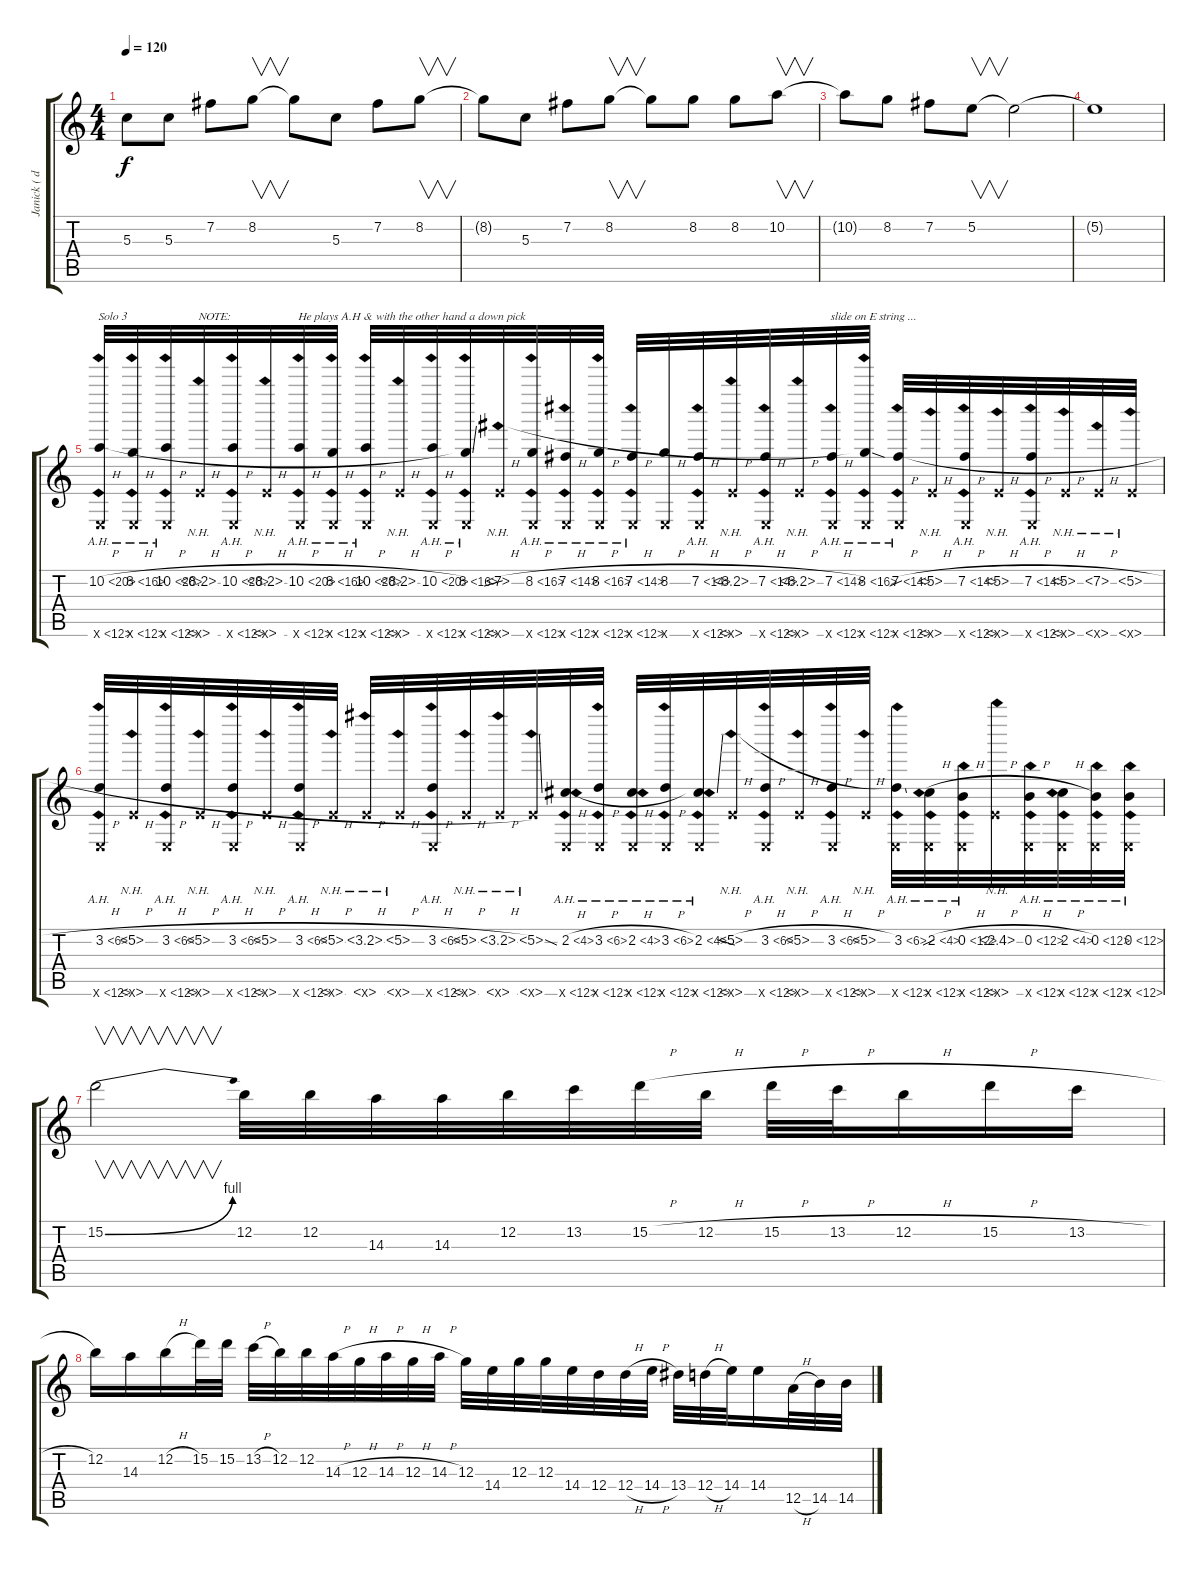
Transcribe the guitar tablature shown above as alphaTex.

\track ("Janick ( distortion )" "Janick ( d") {instrument distortionguitar}
\staff {score tabs}
\tuning (E4 B3 G3 D3 A2 E2) {hide}
\ts (4 4)
\tempo 120
\clef g2
\ks c
5.3.8{dy f} 5.3.8 7.2.8 8.2.8{v} 8.2{t}.8 5.3.8 7.2.8 8.2.8{v} |
8.2{t}.8 5.3.8 7.2.8 8.2.8{v} 8.2{t}.8 8.2.8 8.2.8 10.2.8{v} |
10.2{t}.8 8.2.8 7.2.8 5.2.8{v} 5.2{t}.2 |
5.2{t}.1 |
(10.2{ah 10 h} 0.6{ah 12 x}).32{txt "Solo 3" volume 16} (8.2{ah 8 h} 0.6{ah 12 x}).32 (10.2{ah 10 h} 0.6{ah 12 x}).32 (8.2{nh h} 0.6{nh x}).32{txt "NOTE:"} (10.2{ah 10 h} 0.6{ah 12 x}).32 (8.2{nh h} 0.6{nh x}).32 (10.2{ah 10 h} 0.6{ah 12 x}).32{txt "He plays A.H & with the other hand a down pick"} (8.2{ah 8 h} 0.6{ah 12 x}).32 (10.2{ah 10 h} 0.6{ah 12 x}).32 (8.2{nh h} 0.6{nh x}).32 (10.2{ah 10 h} 0.6{ah 12 x}).32 (8.2{ah 8 ss} 0.6{ah 12 x}).32 (7.2{nh h} 0.6{nh x}).32 (8.2{ah 8 h} 0.6{ah 12 x}).32 (7.2{ah 7 h} 0.6{ah 12 x}).32 (8.2{ah 8 h} 0.6{ah 12 x}).32 (7.2{ah 7 h} 0.6{ah 12 x}).32 (8.2{h} 0.6{x}).32 (7.2{ah 7 h} 0.6{ah 12 x}).32 (8.2{nh h} 0.6{nh x}).32 (7.2{ah 7 h} 0.6{ah 12 x}).32 (8.2{nh h} 0.6{nh x}).32 (7.2{ah 7 h} 0.6{ah 12 x}).32{txt "slide on E string ..."} (8.2{ah 8 ss} 0.6{ah 12 x}).32 (7.2{ah 7 h} 0.6{ah 12 x}).32 (5.2{nh h} 0.6{nh x}).32 (7.2{ah 7 h} 0.6{ah 12 x}).32 (5.2{nh h} 0.6{nh x}).32 (7.2{ah 7 h} 0.6{ah 12 x}).32 (5.2{nh h} 0.6{nh x}).32 (7.2{nh h} 0.6{nh x}).32 (5.2{nh h} 0.6{nh x}).32 |
(3.2{ah 3 h} 0.6{ah 12 x}).32 (5.2{nh h} 0.6{nh x}).32 (3.2{ah 3 h} 0.6{ah 12 x}).32 (5.2{nh h} 0.6{nh x}).32 (3.2{ah 3 h} 0.6{ah 12 x}).32 (5.2{nh h} 0.6{nh x}).32 (3.2{ah 3 h} 0.6{ah 12 x}).32 (5.2{nh h} 0.6{nh x}).32 (3.2{nh h} 0.6{nh x}).32 (5.2{nh h} 0.6{nh x}).32 (3.2{ah 3 h} 0.6{ah 12 x}).32 (5.2{nh h} 0.6{nh x}).32 (3.2{nh h} 0.6{nh x}).32 (5.2{nh ss} 0.6{nh x}).32 (2.2{ah 2 h} 0.6{ah 12 x}).32 (3.2{ah 3 h} 0.6{ah 12 x}).32 (2.2{ah 2 h} 0.6{ah 12 x}).32 (3.2{ah 3 h} 0.6{ah 12 x}).32 (2.2{ah 2 ss} 0.6{ah 12 x}).32 (5.2{nh h} 0.6{nh x}).32 (3.2{ah 3 h} 0.6{ah 12 x}).32 (5.2{nh h} 0.6{nh x}).32 (3.2{ah 3 h} 0.6{ah 12 x}).32 (5.2{nh h} 0.6{nh x}).32 (3.2{ah 3 ss} 0.6{ah 12 x}).32 (2.2{ah 2 h} 0.6{ah 12 x}).32 (0.2{ah 12 h} 0.6{ah 12 x}).32 (2.2{nh h} 0.6{nh x}).32 (0.2{ah 12 h} 0.6{ah 12 x}).32 (2.2{ah 2 h} 0.6{ah 12 x}).32 (0.2{ah 12} 0.6{ah 12 x}).32 (0.2{ah 12} 0.6{ah 12 x}).32 |
15.2{be (bend 0 0 60 4)}.2{v} 12.2.32 12.2.32 14.3.32 14.3.32 12.2.32 13.2.32 15.2{h}.32 12.2{h}.32 15.2{h}.32 13.2{h}.32 12.2{h}.16 15.2{h}.16 13.2{h}.16 |
12.2.16 14.3.16 12.2{h}.16 15.2.32 15.2.32 13.2{h}.32 12.2.32 12.2.32 14.3{h}.32 12.3{h}.32 14.3{h}.32 12.3{h}.32 14.3{h}.32 12.3.32 14.4.32 12.3.32 12.3.32 14.4.32 12.4.32 12.4{h}.32 14.4{h}.32 13.4.32 12.4{h}.32 14.4.32 14.4.16 12.5{h}.32 14.5.32 14.5.32
